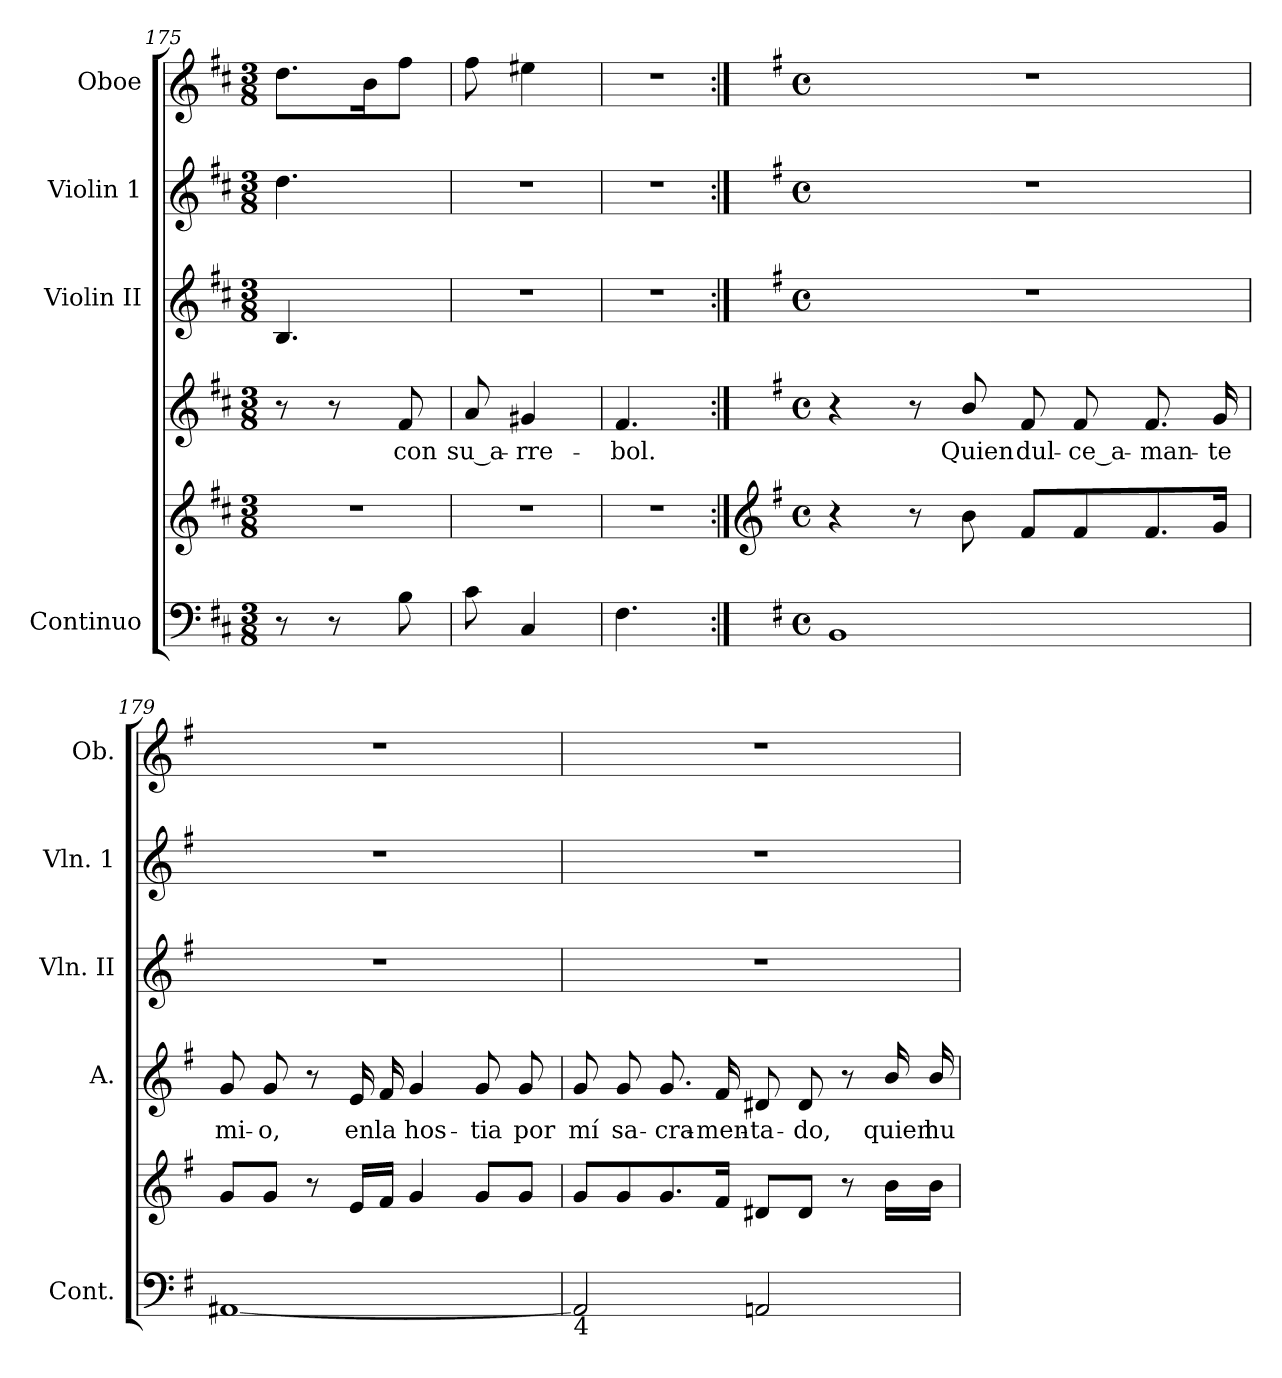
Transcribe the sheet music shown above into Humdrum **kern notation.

**kern	**kern	**kern	**text	**kern	**kern	**kern
*part5	*part5	*part4	*part4	*part3	*part2	*part1
*staff6	*staff5	*staff4	*staff4	*staff3	*staff2	*staff1
*I"Continuo	*	*I""Contr- alto"	*	*I"Violin II	*I"Violin 1	*I"Oboe
*I'Cont.	*	*I'A.	*	*I'Vln. II	*I'Vln. 1	*I'Ob.
*clefF4	*clefG2	*clefG2	*	*clefG2	*clefG2	*clefG2
*k[f#c#]	*k[f#c#]	*k[f#c#]	*	*k[f#c#]	*k[f#c#]	*k[f#c#]
*D:	*D:	*D:	*	*D:	*D:	*D:
*M3/8	*M3/8	*M3/8	*	*M3/8	*M3/8	*M3/8
=175	=175	=175	=175	=175	=175	=175
!	!LO:N:vis=1	!	!	!	!	!
8r	4.r	8r	.	4.Bi/	4.ddi\	8.ddi\L
8r	.	8r	.	.	.	.
.	.	.	.	.	.	16bi\k
!	!	!	!LO:LY:b:color=#000000	!	!	!
8Bi\	.	8f#i/	con	.	.	8ff#i\J
=176	=176	=176	=176	=176	=176	=176
!	!LO:N:vis=1	!	!	!	!	!
!	!	!	!LO:LY:b:color=#000000	!LO:N:vis=1	!LO:N:vis=1	!
8c#i\	4.r	8ai/	su_a-	4.r	4.r	8ff#i\
!	!	!	!LO:LY:b:color=#000000	!	!	!
4C#i/	.	4g#Xi/	-rre-	.	.	4ee#Xi\
=177	=177	=177	=177	=177	=177	=177
!	!LO:N:vis=1	!	!	!	!	!
!	!	!	!LO:LY:b:color=#000000	!LO:N:vis=1	!LO:N:vis=1	!LO:N:vis=1
4.F#i\	4.r	4.f#i/	-bol.	4.r	4.r	4.r
!!LO:PB:g=z
=178:|!	=178:|!	=178:|!	=178:|!	=178:|!	=178:|!	=178:|!
*	*clefG2	*	*	*	*	*
*k[f#]	*k[f#]	*k[f#]	*	*k[f#]	*k[f#]	*k[f#]
*G:	*G:	*G:	*	*G:	*G:	*G:
*M4/4	*M4/4	*M4/4	*	*M4/4	*M4/4	*M4/4
*met(c)	*met(c)	*met(c)	*	*met(c)	*met(c)	*met(c)
1BBi	4r	4r	.	1r	1r	1r
.	8r	8r	.	.	.	.
!	!	!	!LO:LY:b:color=#000000	!	!	!
.	8bi\	8bi/	Quien	.	.	.
!	!	!	!LO:LY:b:color=#000000	!	!	!
.	8f#i/L	8f#i/	dul-	.	.	.
!	!	!	!LO:LY:b:color=#000000	!	!	!
.	8f#i/	8f#i/	-ce_a-	.	.	.
!	!	!	!LO:LY:b:color=#000000	!	!	!
.	8.f#i/	8.f#i/	-man-	.	.	.
!	!	!	!LO:LY:b:color=#000000	!	!	!
.	16gi/Jk	16gi/	-te	.	.	.
=179	=179	=179	=179	=179	=179	=179
!	!	!	!LO:LY:b:color=#000000	!	!	!
[1AA#Xi	8gi/L	8gi/	mi-	1r	1r	1r
!	!	!	!LO:LY:b:color=#000000	!	!	!
.	8gi/J	8gi/	-o,	.	.	.
.	8r	8r	.	.	.	.
!	!	!	!LO:LY:b:color=#000000	!	!	!
.	16ei/LL	16ei/	en	.	.	.
!	!	!	!LO:LY:b:color=#000000	!	!	!
.	16f#i/JJ	16f#i/	la	.	.	.
!	!	!	!LO:LY:b:color=#000000	!	!	!
.	4gi/	4gi/	hos-	.	.	.
!	!	!	!LO:LY:b:color=#000000	!	!	!
.	8gi/L	8gi/	-tia	.	.	.
!	!	!	!LO:LY:b:color=#000000	!	!	!
.	8gi/J	8gi/	por	.	.	.
=180	=180	=180	=180	=180	=180	=180
!LO:TX:b:t=4	!	!	!	!	!	!
!	!	!	!LO:LY:b:color=#000000	!	!	!
2AA#i/]	8gi/L	8gi/	mí	1r	1r	1r
!	!	!	!LO:LY:b:color=#000000	!	!	!
.	8gi/	8gi/	sa-	.	.	.
!	!	!	!LO:LY:b:color=#000000	!	!	!
.	8.gi/	8.gi/	-cra-	.	.	.
!	!	!	!LO:LY:b:color=#000000	!	!	!
.	16f#i/Jk	16f#i/	-men-	.	.	.
!	!	!	!LO:LY:b:color=#000000	!	!	!
2AAni/	8d#Xi/L	8d#Xi/	-ta-	.	.	.
!	!	!	!LO:LY:b:color=#000000	!	!	!
.	8d#i/J	8d#i/	-do,	.	.	.
.	8r	8r	.	.	.	.
!	!	!	!LO:LY:b:color=#000000	!	!	!
.	16bi\LL	16bi/	quien	.	.	.
!	!	!	!LO:LY:b:color=#000000	!	!	!
.	16bi\JJ	16bi/	hu-	.	.	.
=	=	=	=	=	=	=
*-	*-	*-	*-	*-	*-	*-
